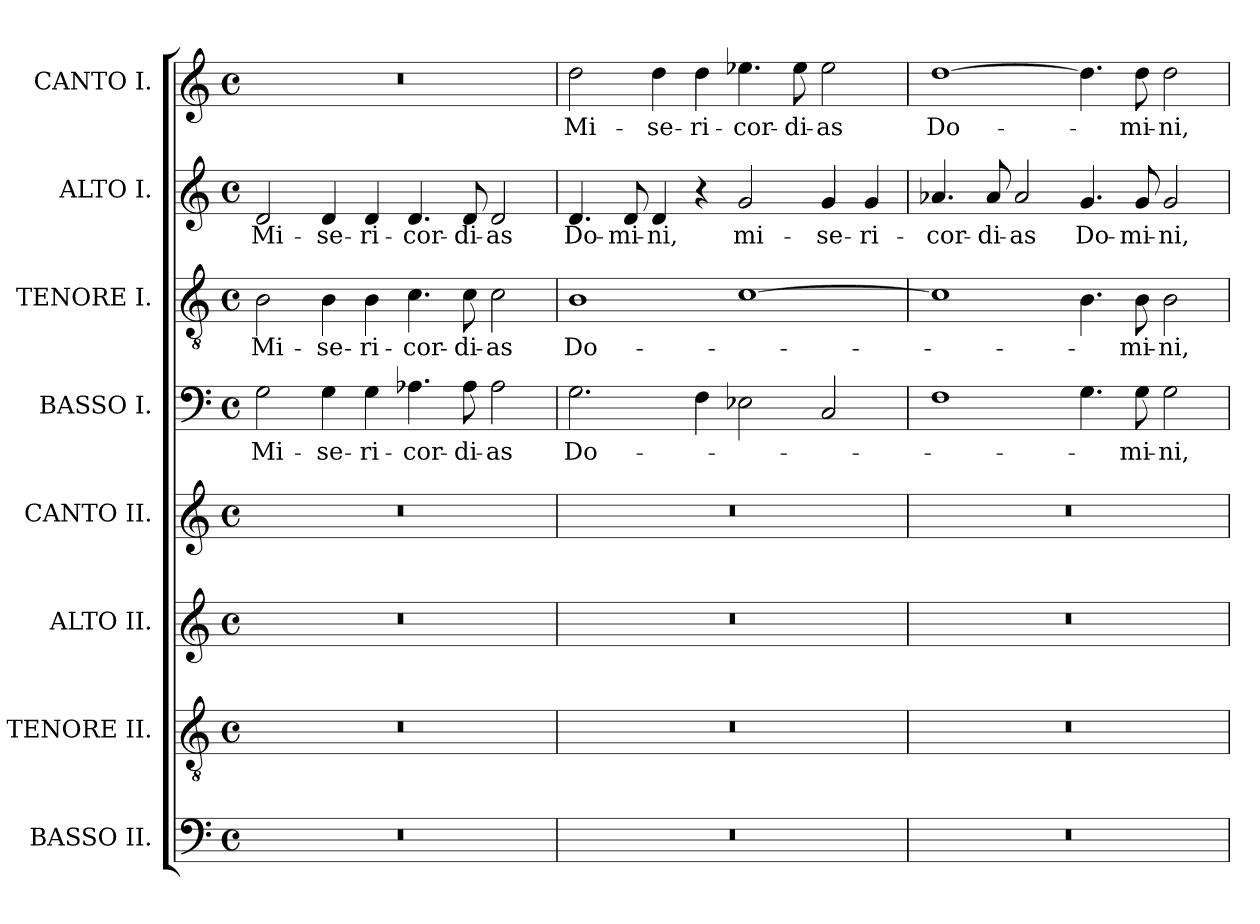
**kern	**kern	**kern	**kern	**kern	**text	**kern	**text	**kern	**text	**kern	**text
*part8	*part7	*part6	*part5	*part4	*part4	*part3	*part3	*part2	*part2	*part1	*part1
*staff8	*staff7	*staff6	*staff5	*staff4	*staff4	*staff3	*staff3	*staff2	*staff2	*staff1	*staff1
*I"BASSO II.	*I"TENORE II.	*I"ALTO II.	*I"CANTO II.	*I"BASSO I.	*	*I"TENORE I.	*	*I"ALTO I.	*	*I"CANTO I.	*
*clefF4	*clefGv2	*clefG2	*clefG2	*clefF4	*	*clefGv2	*	*clefG2	*	*clefG2	*
*k[]	*k[]	*k[]	*k[]	*k[]	*	*k[]	*	*k[]	*	*k[]	*
*M4/2	*M4/2	*M4/2	*M4/2	*M4/2	*	*M4/2	*	*M4/2	*	*M4/2	*
*met(c)	*met(c)	*met(c)	*met(c)	*met(c)	*	*met(c)	*	*met(c)	*	*met(c)	*
=1	=1	=1	=1	=1	=1	=1	=1	=1	=1	=1	=1
!	!	!	!	!	!LO:LY:b	!	!LO:LY:b	!	!LO:LY:b	!	!
0r	0r	0r	0r	2G\	Mi-	2B\	Mi-	2d/	Mi-	0r	.
!	!	!	!	!	!LO:LY:b	!	!LO:LY:b	!	!LO:LY:b	!	!
.	.	.	.	4G\	-se-	4B\	-se-	4d/	-se-	.	.
!	!	!	!	!	!LO:LY:b	!	!LO:LY:b	!	!LO:LY:b	!	!
.	.	.	.	4G\	-ri-	4B\	-ri-	4d/	-ri-	.	.
!	!	!	!	!	!LO:LY:b	!	!LO:LY:b	!	!LO:LY:b	!	!
.	.	.	.	4.A-X\	-cor-	4.c\	-cor-	4.d/	-cor-	.	.
!	!	!	!	!	!LO:LY:b	!	!LO:LY:b	!	!LO:LY:b	!	!
.	.	.	.	8A-\	-di-	8c\	-di-	8d/	-di-	.	.
!	!	!	!	!	!LO:LY:b	!	!LO:LY:b	!	!LO:LY:b	!	!
.	.	.	.	2A-\	-as	2c\	-as	2d/	-as	.	.
=2	=2	=2	=2	=2	=2	=2	=2	=2	=2	=2	=2
!	!	!	!	!	!LO:LY:b	!	!LO:LY:b	!	!LO:LY:b	!	!LO:LY:b
0r	0r	0r	0r	2.G\	Do-	1B	Do-	4.d/	Do-	2dd\	Mi-
!	!	!	!	!	!	!	!	!	!LO:LY:b	!	!
.	.	.	.	.	.	.	.	8d/	-mi-	.	.
!	!	!	!	!	!	!	!	!	!LO:LY:b	!	!LO:LY:b
.	.	.	.	.	.	.	.	4d/	-ni,	4dd\	-se-
!	!	!	!	!	!	!	!	!	!	!	!LO:LY:b
.	.	.	.	4F\	.	.	.	4r	.	4dd\	-ri-
!	!	!	!	!	!	!	!	!	!LO:LY:b	!	!LO:LY:b
.	.	.	.	2E-X\	.	[1c	.	2g/	mi-	4.ee-X\	-cor-
!	!	!	!	!	!	!	!	!	!	!	!LO:LY:b
.	.	.	.	.	.	.	.	.	.	8ee-\	-di-
!	!	!	!	!	!	!	!	!	!LO:LY:b	!	!LO:LY:b
.	.	.	.	2C/	.	.	.	4g/	-se-	2ee-\	-as
!	!	!	!	!	!	!	!	!	!LO:LY:b	!	!
.	.	.	.	.	.	.	.	4g/	-ri-	.	.
=3	=3	=3	=3	=3	=3	=3	=3	=3	=3	=3	=3
!	!	!	!	!	!	!	!	!	!LO:LY:b	!	!LO:LY:b
0r	0r	0r	0r	1F	.	1c]	.	4.a-X/	-cor-	[1dd	Do-
!	!	!	!	!	!	!	!	!	!LO:LY:b	!	!
.	.	.	.	.	.	.	.	8a-/	-di-	.	.
!	!	!	!	!	!	!	!	!	!LO:LY:b	!	!
.	.	.	.	.	.	.	.	2a-/	-as	.	.
!	!	!	!	!	!	!	!	!	!LO:LY:b	!	!
.	.	.	.	4.G\	.	4.B\	.	4.g/	Do-	4.dd\]	.
!	!	!	!	!	!LO:LY:b	!	!LO:LY:b	!	!LO:LY:b	!	!LO:LY:b
.	.	.	.	8G\	-mi-	8B\	-mi-	8g/	-mi-	8dd\	-mi-
!	!	!	!	!	!LO:LY:b	!	!LO:LY:b	!	!LO:LY:b	!	!LO:LY:b
.	.	.	.	2G\	-ni,	2B\	-ni,	2g/	-ni,	2dd\	-ni,
=	=	=	=	=	=	=	=	=	=	=	=
*-	*-	*-	*-	*-	*-	*-	*-	*-	*-	*-	*-
